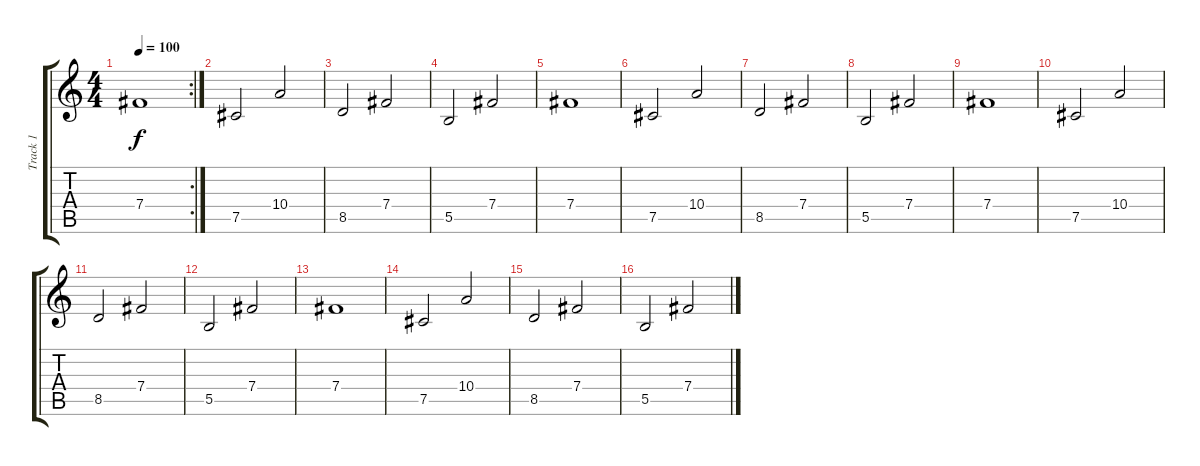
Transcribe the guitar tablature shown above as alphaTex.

\track ("Track 1" "Track 1") {instrument acousticguitarsteel}
\staff {score tabs}
\tuning (Db4 Ab3 E3 B2 Gb2 Db2) {hide}
\rc 2
\ts (4 4)
\tempo 100
\clef g2
\ks c
7.4.1{dy f} |
7.5.2 10.4.2 |
8.5.2 7.4.2 |
5.5.2 7.4.2 |
7.4.1 |
7.5.2 10.4.2 |
8.5.2 7.4.2 |
5.5.2 7.4.2 |
7.4.1 |
7.5.2 10.4.2 |
8.5.2 7.4.2 |
5.5.2 7.4.2 |
7.4.1 |
7.5.2 10.4.2 |
8.5.2 7.4.2 |
5.5.2 7.4.2
